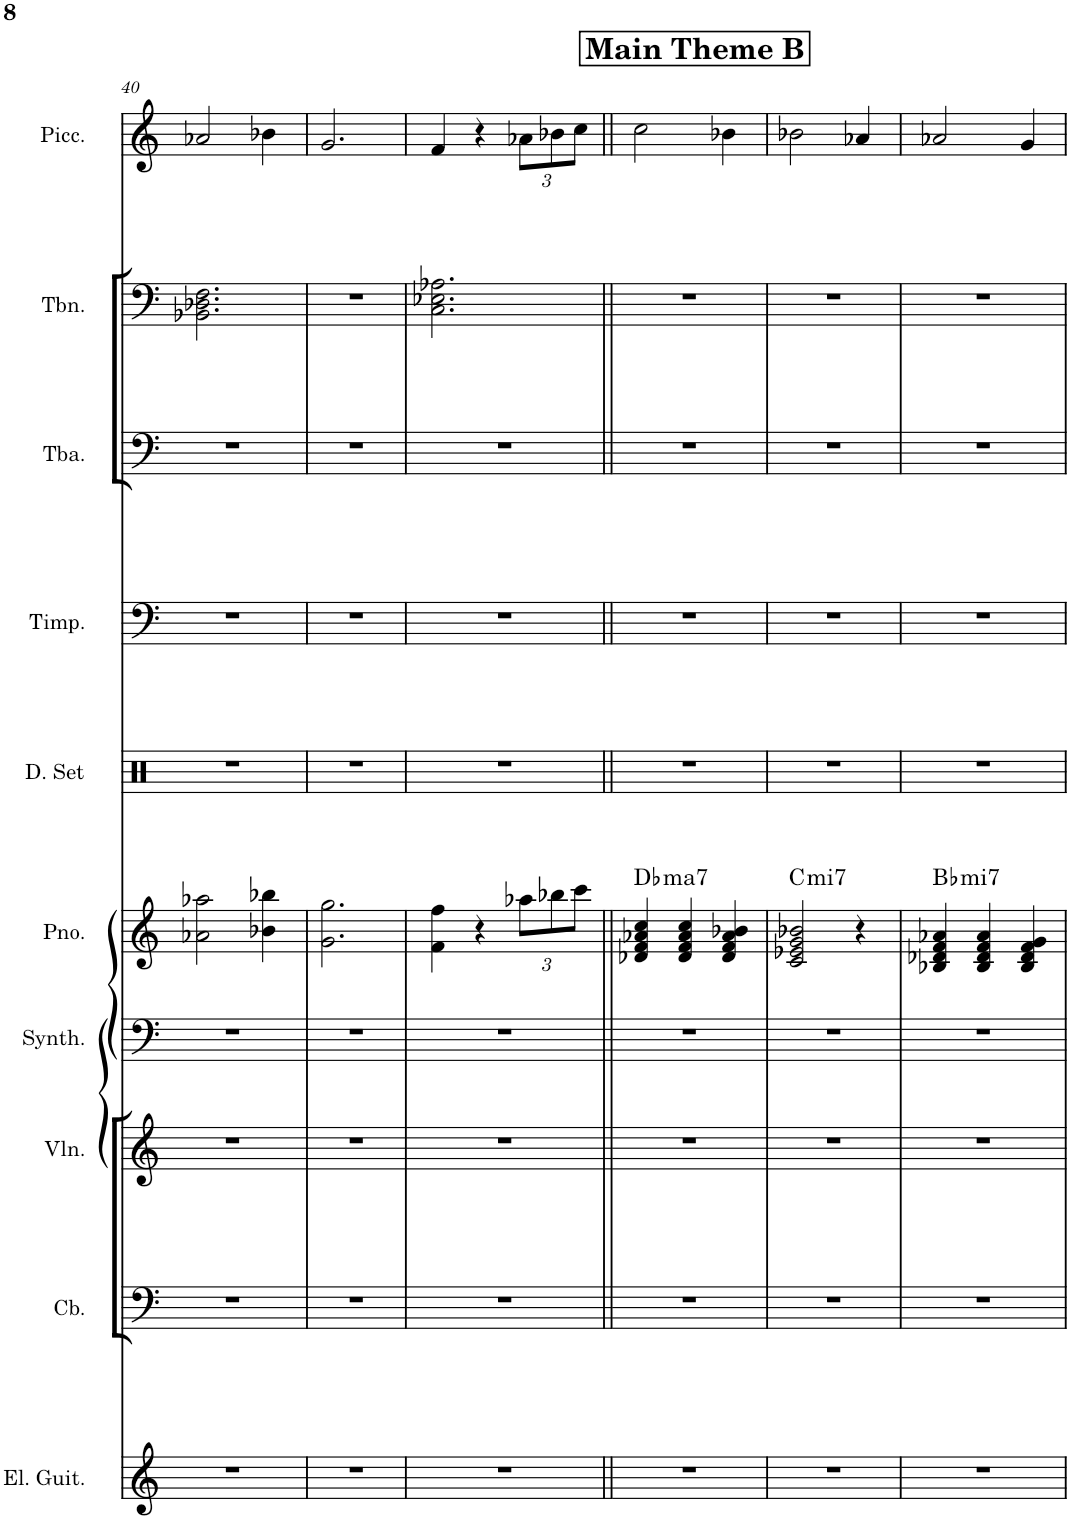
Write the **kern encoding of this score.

**kern	**kern	**kern	**kern	**kern	**harte	**kern	**kern	**kern	**kern	**kern
*part10	*part9	*part8	*part7	*part6	*part6	*part5	*part4	*part3	*part2	*part1
*staff10	*staff9	*staff8	*staff7	*staff6	*	*staff5	*staff4	*staff3	*staff2	*staff1
*I"Electric Guitar	*I"Contrabass	*I"Violin	*I"Choir Synthesizer	*I"Piano	*	*I"Drumset	*I"Timpani	*I"Tuba	*I"Trombone	*I"Piccolo
*I'El. Guit.	*I'Cb.	*I'Vln.	*I'Synth.	*I'Pno.	*	*I'D. Set	*I'Timp.	*I'Tba.	*I'Tbn.	*I'Picc.
!!LO:PB:g=z
*clefG2	*clefF4	*clefG2	*clefF4	*clefG2	*	*clefX	*clefF4	*clefF4	*clefF4	*clefG2
*Trd7c12	*Trd7c12	*	*	*	*	*	*	*	*	*Trd-7c-12
*k[]	*k[]	*k[]	*k[]	*k[]	*	*k[]	*k[]	*k[]	*k[]	*k[]
*M3/4	*M3/4	*M3/4	*M3/4	*M3/4	*	*M3/4	*M3/4	*M3/4	*M3/4	*M3/4
=40	=40	=40	=40	=40	=40	=40	=40	=40	=40	=40
2.r	2.r	2.r	2.r	2a-X\ 2aa-X\	.	2.r	2.r	2.r	2.BB-X\ 2.D-X\ 2.F\	2a-X/
.	.	.	.	4b-X\ 4bb-X\	.	.	.	.	.	4b-X\
=41	=41	=41	=41	=41	=41	=41	=41	=41	=41	=41
2.r	2.r	2.r	2.r	2.g\ 2.gg\	.	2.r	2.r	2.r	2.r	2.g/
=42	=42	=42	=42	=42	=42	=42	=42	=42	=42	=42
2.r	2.r	2.r	2.r	4f\ 4ff\	.	2.r	2.r	2.r	2.C\ 2.E-X\ 2.A-X\	4f/
.	.	.	.	4r	.	.	.	.	.	4r
*	*	*	*	*Xbrackettup	*	*	*	*	*	*Xbrackettup
.	.	.	.	12aa-X\L	.	.	.	.	.	12a-X\L
.	.	.	.	12bb-X\	.	.	.	.	.	12b-X\
.	.	.	.	12ccc\J	.	.	.	.	.	12cc\J
!!LO:REH:place=s1:a:B:cj:fs=14:t=Main Theme B
=43||	=43||	=43||	=43||	=43||	=43||	=43||	=43||	=43||	=43||	=43||
!	!	!	!	!	!LO:H:kt=ma7	!	!	!	!	!
2.r	2.r	2.r	2.r	4d-X/ 4f/ 4a-X/ 4cc/	Db:maj7	2.r	2.r	2.r	2.r	2cc\
.	.	.	.	4d-/ 4f/ 4a-/ 4cc/	.	.	.	.	.	.
.	.	.	.	4d-/ 4f/ 4a-/ 4b-X/	.	.	.	.	.	4b-X\
=44	=44	=44	=44	=44	=44	=44	=44	=44	=44	=44
!	!	!	!	!	!LO:H:kt=mi7	!	!	!	!	!
2.r	2.r	2.r	2.r	2c/ 2e-X/ 2g/ 2b-X/	C:min7	2.r	2.r	2.r	2.r	2b-X\
.	.	.	.	4r	.	.	.	.	.	4a-X/
=45	=45	=45	=45	=45	=45	=45	=45	=45	=45	=45
!	!	!	!	!	!LO:H:kt=mi7	!	!	!	!	!
2.r	2.r	2.r	2.r	4B-X/ 4d-X/ 4f/ 4a-X/	Bb:min7	2.r	2.r	2.r	2.r	2a-X/
.	.	.	.	4B-/ 4d-/ 4f/ 4a-/	.	.	.	.	.	.
.	.	.	.	4B-/ 4d-/ 4f/ 4g/	.	.	.	.	.	4g/
=	=	=	=	=	=	=	=	=	=	=
*-	*-	*-	*-	*-	*-	*-	*-	*-	*-	*-
